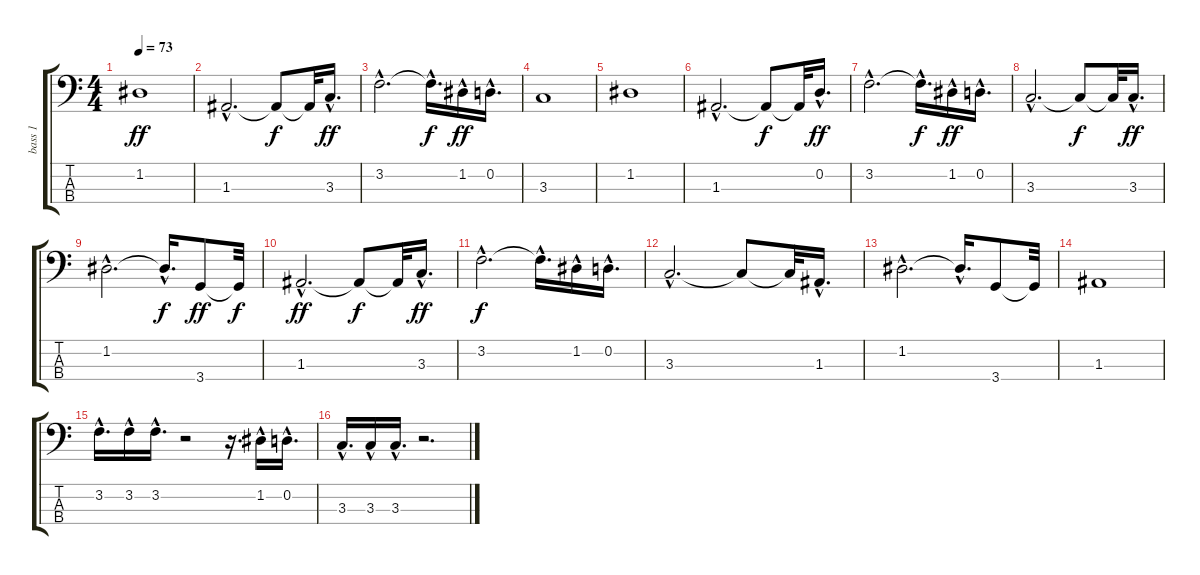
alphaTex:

\track ("bass 1" "bass 1") {instrument fretlessbass}
\staff {score tabs}
\tuning (G2 D2 A1 E1) {hide}
\ts (4 4)
\tempo 73
\clef f4
\ks c
1.2.1{dy ff} |
1.3{hac}.2{d} 1.3{t}.8{dy f} 1.3{t}.32 3.3{hac}.16{d dy ff} |
3.2{hac}.2{d} 3.2{hac t}.16{d dy f} 1.2{hac}.16{dy ff} 0.2{hac}.16{d} |
3.3.1 |
1.2.1 |
1.3{hac}.2{d} 1.3{t}.8{dy f} 1.3{t}.32 0.2{hac}.16{d dy ff} |
3.2{hac}.2{d} 3.2{hac t}.16{d dy f} 1.2{hac}.16{dy ff} 0.2{hac}.16{d} |
3.3{hac}.2{d} 3.3{t}.8{dy f} 3.3{t}.32 3.3{hac}.16{d dy ff} |
1.2{hac}.2{d} 1.2{hac t}.16{d dy f} 3.4.8{dy ff} 3.4{t}.32{dy f} |
1.3{hac}.2{d dy ff} 1.3{t}.8{dy f} 1.3{t}.32 3.3{hac}.16{d dy ff} |
3.2{hac}.2{d dy f} 3.2{hac t}.16{d} 1.2{hac}.16 0.2{hac}.16{d} |
3.3{hac}.2{d} 3.3{t}.8 3.3{t}.32 1.3{hac}.16{d} |
1.2{hac}.2{d} 1.2{hac t}.16{d} 3.4.8 3.4{t}.32 |
1.3.1 |
3.2{hac}.16{d} 3.2{hac}.16 3.2{hac}.16{d} r.2 r.16{d} 1.2{hac}.16 0.2{hac}.16{d} |
3.3{hac}.16{d} 3.3{hac}.16 3.3{hac}.16{d} r.2{d}
